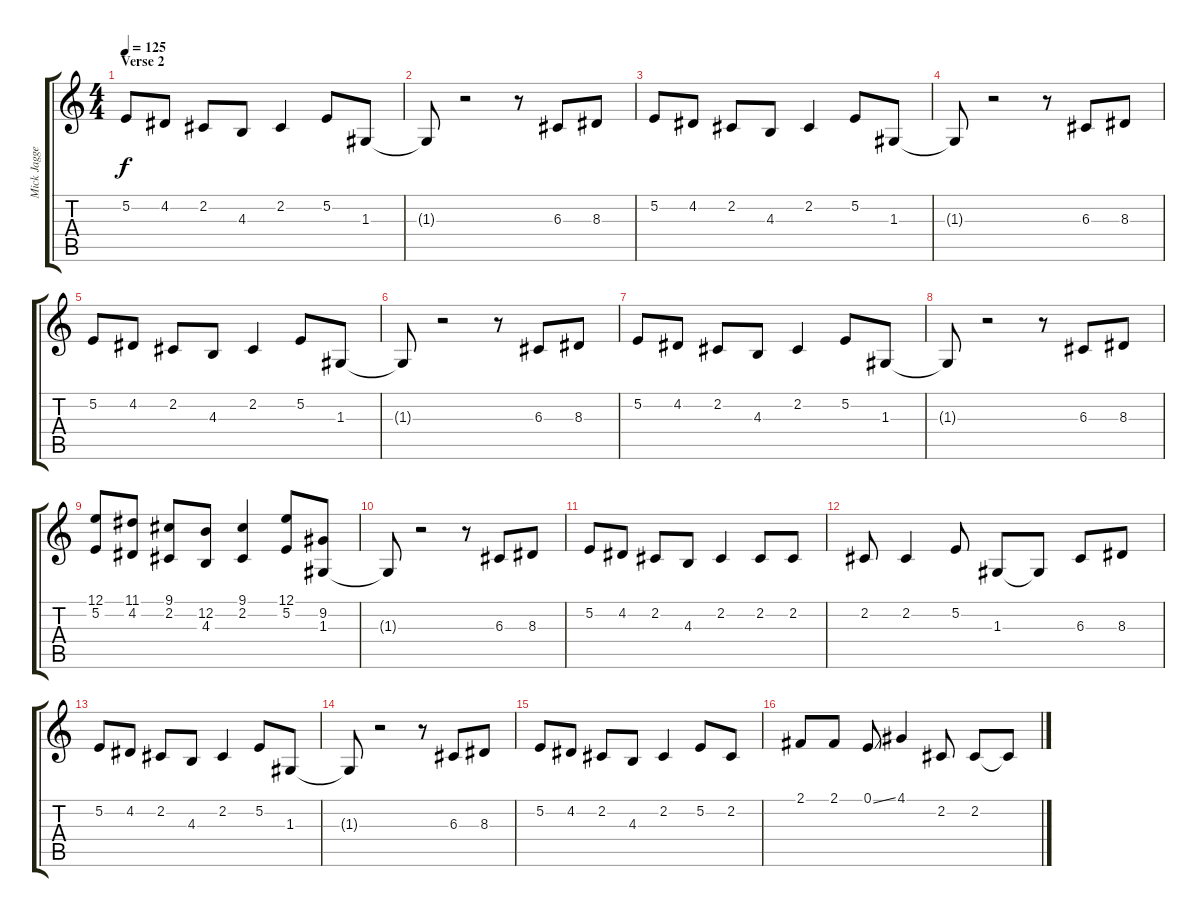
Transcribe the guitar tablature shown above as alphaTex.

\track ("Mick Jagger" "Mick Jagge") {instrument koto}
\staff {score tabs}
\tuning (E4 B3 G3 D3 A2 E2) {hide}
\ts (4 4)
\section ("" "Verse 2")
\tempo 125
\clef g2
\ks c
5.2.8{dy f} 4.2.8 2.2.8 4.3.8 2.2.4 5.2.8 1.3.8 |
1.3{t}.8 r.2 r.8 6.3.8 8.3.8 |
5.2.8 4.2.8 2.2.8 4.3.8 2.2.4 5.2.8 1.3.8 |
1.3{t}.8 r.2 r.8 6.3.8 8.3.8 |
5.2.8 4.2.8 2.2.8 4.3.8 2.2.4 5.2.8 1.3.8 |
1.3{t}.8 r.2 r.8 6.3.8 8.3.8 |
5.2.8 4.2.8 2.2.8 4.3.8 2.2.4 5.2.8 1.3.8 |
1.3{t}.8 r.2 r.8 6.3.8 8.3.8 |
(12.1 5.2).8 (11.1 4.2).8 (9.1 2.2).8 (12.2 4.3).8 (9.1 2.2).4 (12.1 5.2).8 (9.2 1.3).8 |
1.3{t}.8 r.2 r.8 6.3.8 8.3.8 |
5.2.8 4.2.8 2.2.8 4.3.8 2.2.4 2.2.8 2.2.8 |
2.2.8 2.2.4 5.2.8 1.3.8 1.3{t}.8 6.3.8 8.3.8 |
5.2.8 4.2.8 2.2.8 4.3.8 2.2.4 5.2.8 1.3.8 |
1.3{t}.8 r.2 r.8 6.3.8 8.3.8 |
5.2.8 4.2.8 2.2.8 4.3.8 2.2.4 5.2.8 2.2.8 |
2.1.8 2.1.8 0.1{ss}.8 4.1.4 2.2.8 2.2.8 2.2{t}.8
